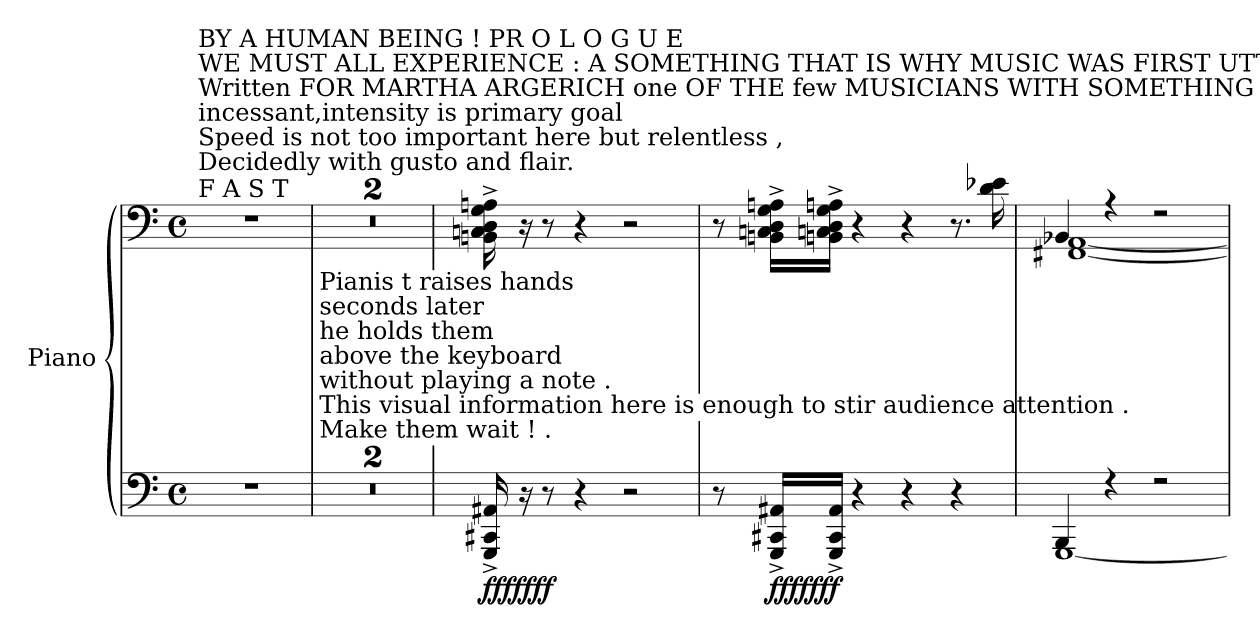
**kern	**kern	**dynam
*part1	*part1	*part1
*staff2	*staff1	*staff1/2
*I"Piano	*	*
*I'Pno.	*	*
*clefF4	*clefF4	*
*k[]	*k[]	*
*M4/4	*M4/4	*
*met(c)	*met(c)	*
*MM120	*MM120	*
=1	=1	=1
!	!LO:TX:a:t=Decidedly  with  gusto and flair.	!
!	!LO:TX:a:t=Speed is not  too important here but relentless ,	!
!	!LO:TX:a:t=incessant,intensity is primary goal	!
!	!LO:TX:a:t=Written FOR MARTHA  ARGERICH  one  OF THE few MUSICIANS WITH SOMETHING	!
!	!LO:TX:a:t=WE MUST ALL EXPERIENCE &colon; A SOMETHING THAT IS WHY MUSIC WAS FIRST UTTERED/MADE	!
!	!LO:TX:a:t=BY A HUMAN BEING  !     PR O L O G U E	!
!	!LO:TX:a:t=F  A  S  T	!
1r	1r	.
=2	=2	=2
!	!LO:TX:b:t=Pianis t raises hands	!
!	!LO:TX:b:t=seconds later	!
!	!LO:TX:b:t=he    holds  them	!
!	!LO:TX:b:t=above  the  keyboard	!
!	!LO:TX:b:t=without playing a note .	!
!	!LO:TX:b:t=This visual information here  is  enough to stir audience attention .	!
!	!LO:TX:b:t=Make them wait ! .	!
1r	1r	.
=3	=3	=3
1r	1r	.
=4	=4	=4
!	!	!LO:DY:b=2
!	!	!LO:DY:n=1:b
16GGG/^ 16CC#X/^ 16AA#X/^	16BBn\^ 16Cn\^ 16D\^ 16G\^ 16An\^	fff ffff
16r	16r	.
8r	8r	.
4r	4r	.
2r	2r	.
=5	=5	=5
8r	8r	.
!	!	!LO:DY:b=2
!	!	!LO:DY:n=1:b
16GGG/^ 16CC#X/^ 16AA#X/^LL	16BBn\^ 16Cn\^ 16D\^ 16G\^ 16An\^LL	fff ffff
!	!	!LO:DY:n=2:b=2
!	!	!LO:DY:n=3:b
16GGG/^ 16CC#/^ 16AA#/^JJ	16BBn\^ 16Cn\^ 16D\^ 16G\^ 16An\^JJ	other-dynamics other-dynamics
4r	4r	.
4r	4r	.
4r	8.r	.
!	!	!LO:DY:n=4:b
.	16d\ 16e-X\	other-dynamics
=6	=6	=6
*^	*^	*
4BBB/	[1GGG	4BB-X/	[1FF#X [1AA	.
4r	.	4r	.	.
2r	.	2r	.	.
*v	*v	*	*	*
*	*v	*v	*
=	=	=
*-	*-	*-
